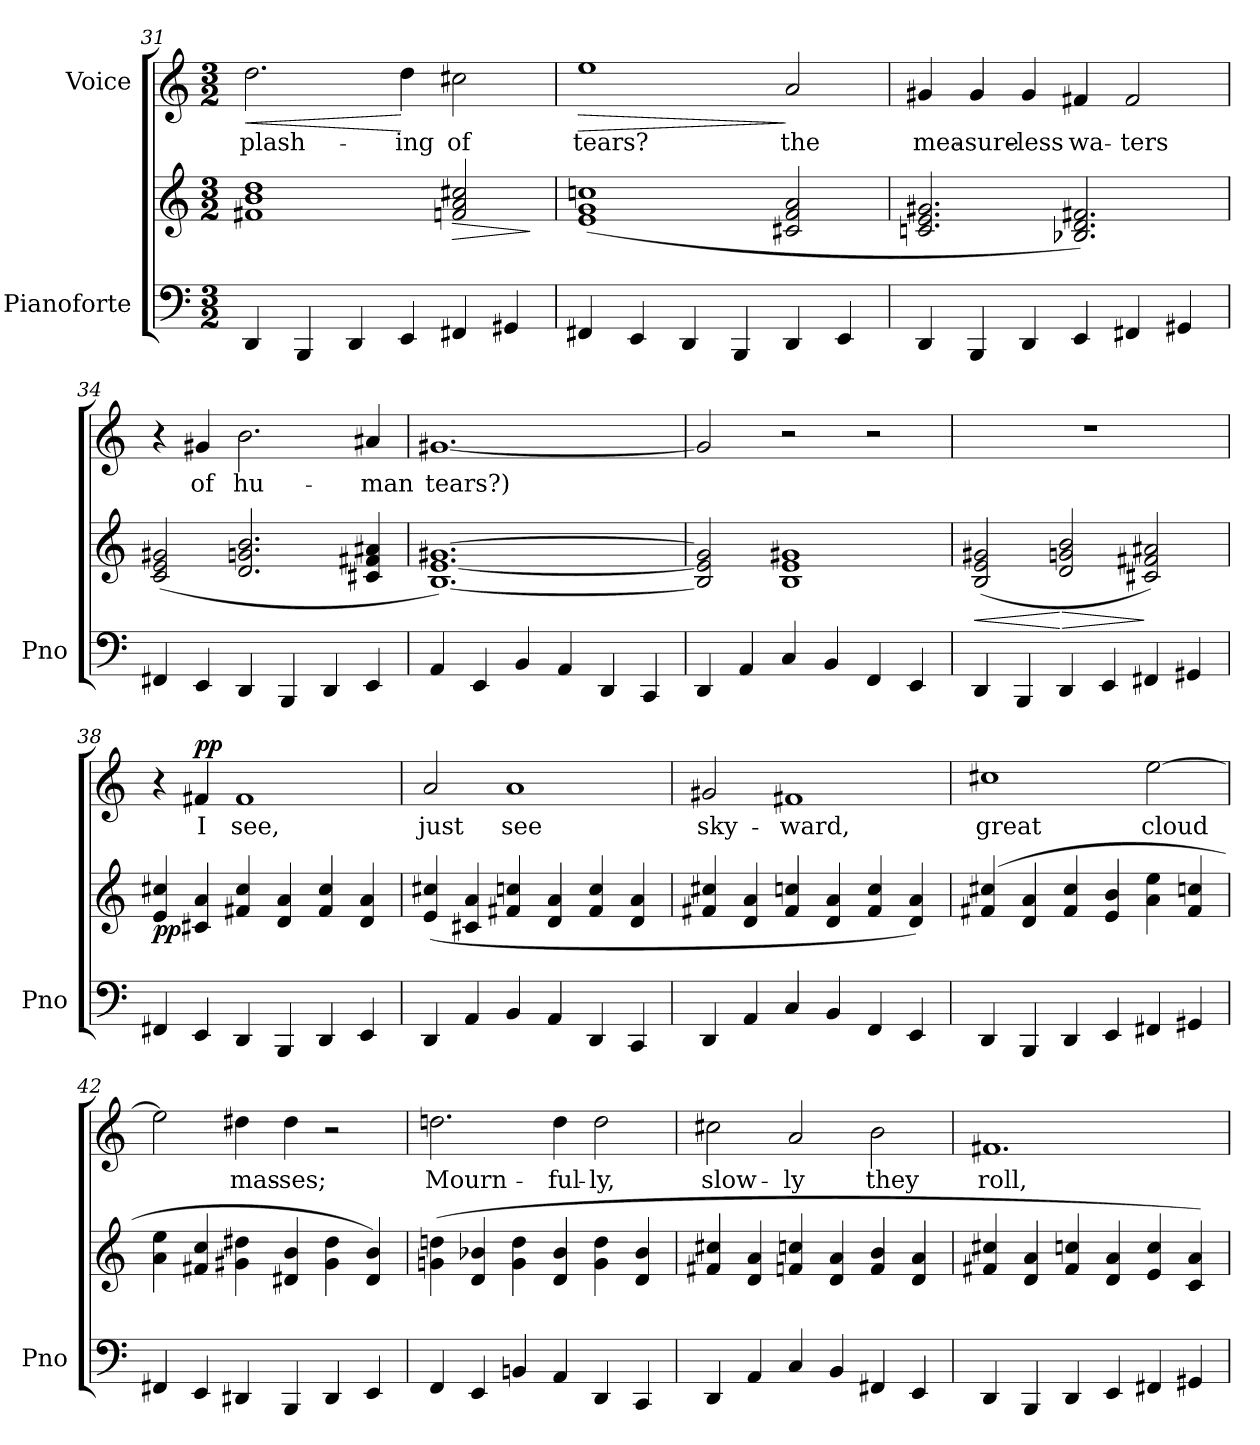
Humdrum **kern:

**kern	**kern	**dynam	**kern	**text	**dynam
*part2	*part2	*part2	*part1	*part1	*part1
*staff3	*staff2	*staff2/3	*staff1	*staff1	*staff1
*I"Pianoforte	*	*	*I"Voice	*	*
*I'Pno	*	*	*	*	*
*clefF4	*clefG2	*	*clefG2	*	*
*k[]	*k[]	*	*k[]	*	*
*M3/2	*M3/2	*	*M3/2	*	*
=31	=31	=31	=31	=31	=31
!	!	!	!	!LO:LY:b	!LO:HP:b
4DD/	1f#X 1b 1dd	.	2.dd\	plash-	<
4BBB/	.	.	.	.	.
4DD/	.	.	.	.	.
!	!	!	!	!LO:LY:b	!
4EE/	.	.	4dd\	-ing	[
!	!	!LO:HP:b	!	!LO:LY:b	!
4FF#X/	2fn/ 2a/ 2cc#X/	>	2cc#X\	of	.
4GG#X/	.	.	.	.	.
.	.	]	.	.	.
=32	=32	=32	=32	=32	=32
!	!	!	!	!LO:LY:b	!LO:HP:b
4FF#X/	(>1e 1g 1ccn	.	1ee	tears?	>
4EE/	.	.	.	.	.
4DD/	.	.	.	.	.
4BBB/	.	.	.	.	.
!	!	!	!	!LO:LY:b	!
4DD/	2c#X/ 2f/ 2a/	.	2a/	the	]
4EE/	.	.	.	.	.
=33	=33	=33	=33	=33	=33
!	!	!	!	!LO:LY:b	!
4DD/	2.cn/ 2.e/ 2.g#X/	.	4g#X/	mea-	.
!	!	!	!	!LO:LY:b	!
4BBB/	.	.	4g#/	-sure-	.
!	!	!	!	!LO:LY:b	!
4DD/	.	.	4g#/	-less	.
!	!	!	!	!LO:LY:b	!
4EE/	2.B-X/ 2.d/ 2.f#X/)	.	4f#X/	wa-	.
!	!	!	!	!LO:LY:b	!
4FF#X/	.	.	2f#/	-ters	.
4GG#X/	.	.	.	.	.
!!LO:LB:g=z
=34	=34	=34	=34	=34	=34
4FF#X/	(>2c/ 2e/ 2g#X/	.	4r	.	.
!	!	!	!	!LO:LY:b	!
4EE/	.	.	4g#X/	of	.
!	!	!	!	!LO:LY:b	!
4DD/	2.d/ 2.gn/ 2.b/	.	2.b\	hu-	.
4BBB/	.	.	.	.	.
4DD/	.	.	.	.	.
!	!	!	!	!LO:LY:b	!
4EE/	4c#X/ 4f#X/ 4a#X/	.	4a#X/	-man	.
=35	=35	=35	=35	=35	=35
!	!	!	!	!LO:LY:b	!
4AA/	[1.B [1.e [1.g#X)	.	[1.g#X	tears?)	.
4EE/	.	.	.	.	.
4BB/	.	.	.	.	.
4AA/	.	.	.	.	.
4DD/	.	.	.	.	.
4CC/	.	.	.	.	.
=36	=36	=36	=36	=36	=36
4DD/	2B/] 2e/] 2g#/]	.	2g#/]	.	.
4AA/	.	.	.	.	.
4C/	1B 1e 1g#X	.	2r	.	.
4BB/	.	.	.	.	.
4FF/	.	.	2r	.	.
4EE/	.	.	.	.	.
=37	=37	=37	=37	=37	=37
!	!	!LO:HP:b	!	!	!
4DD/	(>2B/ 2e/ 2g#X/	<	1.r	.	.
4BBB/	.	.	.	.	.
!	!	!LO:HP:n=1:b	!	!	!
4DD/	2d/ 2gn/ 2b/	[ >	.	.	.
4EE/	.	.	.	.	.
4FF#X/	2c#X/ 2f#X/ 2a#X/)	]	.	.	.
4GG#X/	.	.	.	.	.
=38	=38	=38	=38	=38	=38
!	!	!LO:DY:b	!	!	!
4FF#X/	4e/ 4cc#X/	pp	4r	.	.
!	!	!	!	!LO:LY:b	!LO:DY:a
4EE/	4c#X/ 4a/	.	4f#X/	I	pp
!	!	!	!	!LO:LY:b	!
4DD/	4f#X/ 4cc#/	.	1f#	see,	.
4BBB/	4d/ 4a/	.	.	.	.
4DD/	4f#/ 4cc#/	.	.	.	.
4EE/	4d/ 4a/	.	.	.	.
!!LO:PB:g=z
=39	=39	=39	=39	=39	=39
!	!	!	!	!LO:LY:b	!
4DD/	(>4e/ 4cc#X/	.	2a/	just	.
4AA/	4c#X/ 4a/	.	.	.	.
!	!	!	!	!LO:LY:b	!
4BB/	4f#X/ 4ccn/	.	1a	see	.
4AA/	4d/ 4a/	.	.	.	.
4DD/	4f#/ 4cc/	.	.	.	.
4CC/	4d/ 4a/	.	.	.	.
=40	=40	=40	=40	=40	=40
!	!	!	!	!LO:LY:b	!
4DD/	4f#X/ 4cc#X/	.	2g#X/	sky-	.
4AA/	4d/ 4a/	.	.	.	.
!	!	!	!	!LO:LY:b	!
4C/	4f#/ 4ccn/	.	1f#X	-ward,	.
4BB/	4d/ 4a/	.	.	.	.
4FF/	4f#/ 4cc/	.	.	.	.
4EE/	4d/ 4a/)	.	.	.	.
=41	=41	=41	=41	=41	=41
!	!	!	!	!LO:LY:b	!
4DD/	(>4f#X/ 4cc#X/	.	1cc#X	great	.
4BBB/	4d/ 4a/	.	.	.	.
4DD/	4f#/ 4cc#/	.	.	.	.
4EE/	4e/ 4b/	.	.	.	.
!	!	!	!	!LO:LY:b	!
4FF#X/	4a\ 4ee\	.	[2ee\	cloud	.
4GG#X/	4f#/ 4ccn/	.	.	.	.
=42	=42	=42	=42	=42	=42
4FF#X/	4a\ 4ee\	.	2ee\]	.	.
4EE/	4f#X/ 4cc/	.	.	.	.
!	!	!	!	!LO:LY:b	!
4DD#X/	4g#X\ 4dd#X\	.	4dd#X\	mas-	.
!	!	!	!	!LO:LY:b	!
4BBB/	4d#X/ 4b/	.	4dd#\	-ses;	.
4DD#/	4g#\ 4dd#\	.	2r	.	.
4EE/	4d#/ 4b/)	.	.	.	.
!!LO:LB:g=z
=43	=43	=43	=43	=43	=43
!	!	!	!	!LO:LY:b	!
4FF/	(>4gn\ 4ddn\	.	2.ddn\	Mourn-	.
4EE/	4d/ 4b-X/	.	.	.	.
4BBn/	4g\ 4dd\	.	.	.	.
!	!	!	!	!LO:LY:b	!
4AA/	4d/ 4b-/	.	4dd\	-ful-	.
!	!	!	!	!LO:LY:b	!
4DD/	4g\ 4dd\	.	2dd\	-ly,	.
4CC/	4d/ 4b-/	.	.	.	.
=44	=44	=44	=44	=44	=44
!	!	!	!	!LO:LY:b	!
4DD/	4f#X/ 4cc#X/	.	2cc#X\	slow-	.
4AA/	4d/ 4a/	.	.	.	.
!	!	!	!	!LO:LY:b	!
4C/	4fn/ 4ccn/	.	2a/	-ly	.
4BB/	4d/ 4a/	.	.	.	.
!	!	!	!	!LO:LY:b	!
4FF#X/	4f/ 4b/	.	2b\	they	.
4EE/	4d/ 4a/	.	.	.	.
=45	=45	=45	=45	=45	=45
!	!	!	!	!LO:LY:b	!
4DD/	4f#X/ 4cc#X/	.	1.f#X	roll,	.
4BBB/	4d/ 4a/	.	.	.	.
4DD/	4f#/ 4ccn/	.	.	.	.
4EE/	4d/ 4a/	.	.	.	.
4FF#X/	4e/ 4cc/	.	.	.	.
4GG#X/	4c/ 4a/)	.	.	.	.
=	=	=	=	=	=
*-	*-	*-	*-	*-	*-
